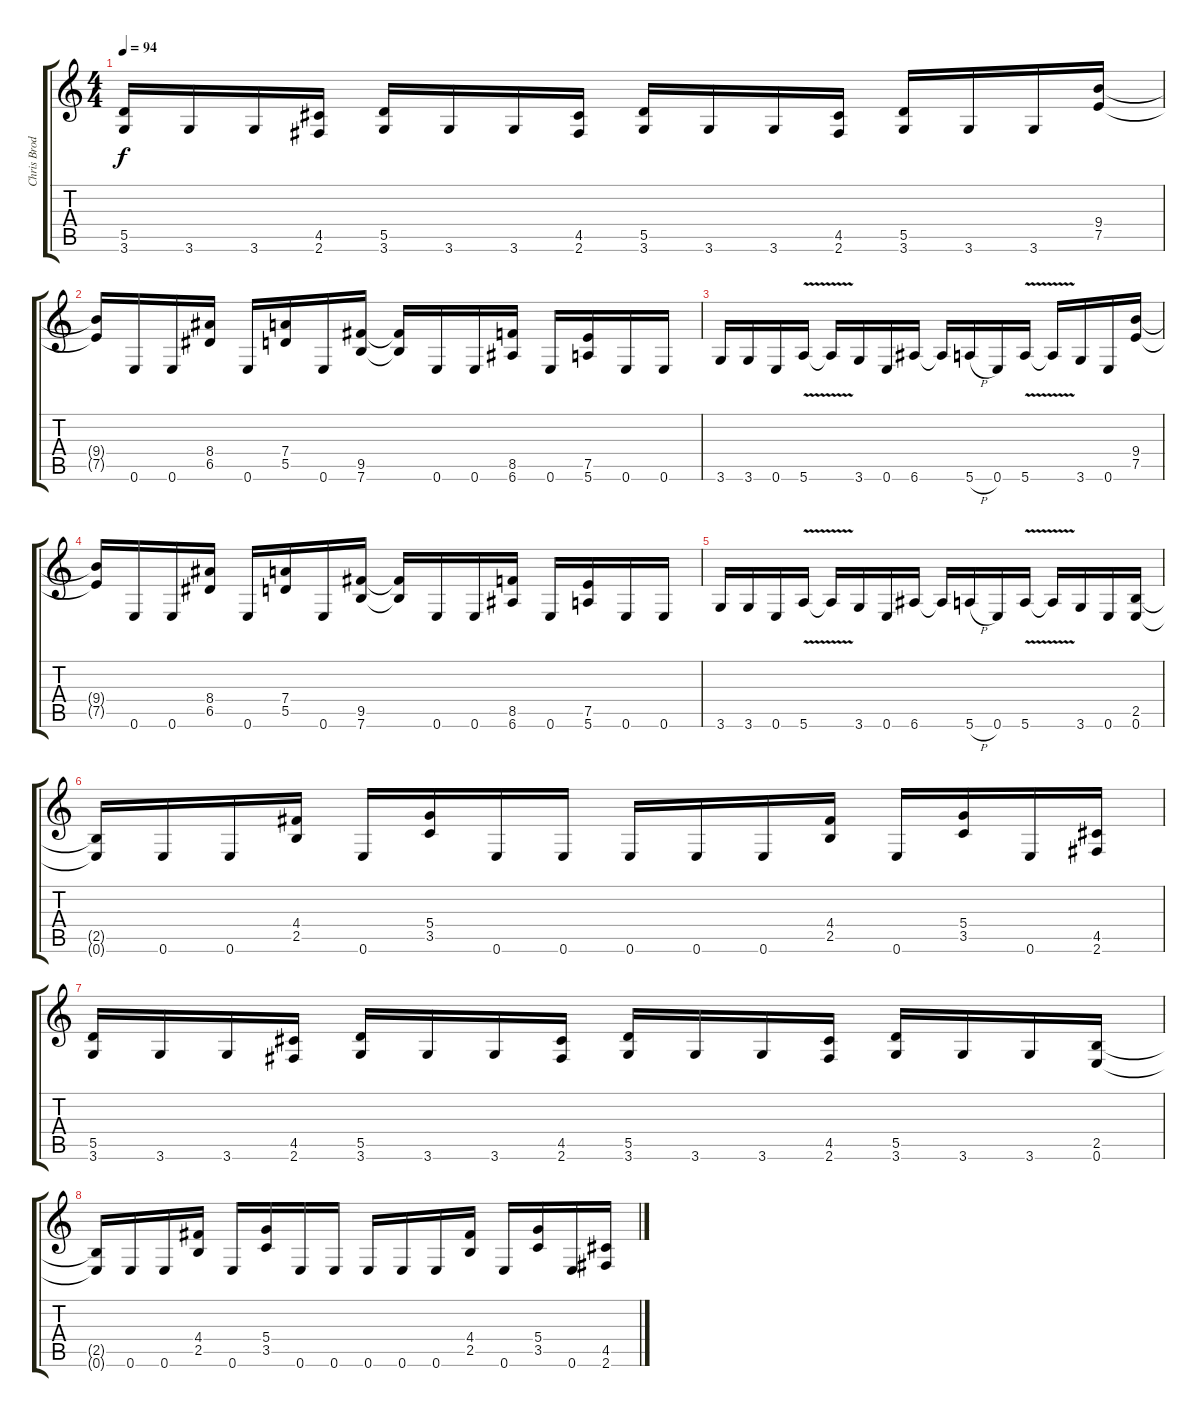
\track ("Chris Broderick" "Chris Brod") {instrument distortionguitar}
\staff {score tabs}
\tuning (E4 B3 G3 D3 A2 E2) {hide}
\ts (4 4)
\tempo 94
\clef g2
\ks c
(5.5 3.6).16{dy f} 3.6.16 3.6.16 (4.5 2.6).16 (5.5 3.6).16 3.6.16 3.6.16 (4.5 2.6).16 (5.5 3.6).16 3.6.16 3.6.16 (4.5 2.6).16 (5.5 3.6).16 3.6.16 3.6.16 (9.4 7.5).16 |
(9.4{t} 7.5{t}).16 0.6.16 0.6.16 (8.4 6.5).16 0.6.16 (7.4 5.5).16 0.6.16 (9.5 7.6).16 (9.5{t} 7.6{t}).16 0.6.16 0.6.16 (8.5 6.6).16 0.6.16 (7.5 5.6).16 0.6.16 0.6.16 |
3.6.16 3.6.16 0.6.16 5.6{v}.16 5.6{v t}.16 3.6.16 0.6.16 6.6.16 6.6{t}.16 5.6{h}.16 0.6.16 5.6{v}.16 5.6{v t}.16 3.6.16 0.6.16 (9.4 7.5).16 |
(9.4{t} 7.5{t}).16 0.6.16 0.6.16 (8.4 6.5).16 0.6.16 (7.4 5.5).16 0.6.16 (9.5 7.6).16 (9.5{t} 7.6{t}).16 0.6.16 0.6.16 (8.5 6.6).16 0.6.16 (7.5 5.6).16 0.6.16 0.6.16 |
3.6.16 3.6.16 0.6.16 5.6{v}.16 5.6{v t}.16 3.6.16 0.6.16 6.6.16 6.6{t}.16 5.6{h}.16 0.6.16 5.6{v}.16 5.6{v t}.16 3.6.16 0.6.16 (2.5 0.6).16 |
(2.5{t} 0.6{t}).16 0.6.16 0.6.16 (4.4 2.5).16 0.6.16 (5.4 3.5).16 0.6.16 0.6.16 0.6.16 0.6.16 0.6.16 (4.4 2.5).16 0.6.16 (5.4 3.5).16 0.6.16 (4.5 2.6).16 |
(5.5 3.6).16 3.6.16 3.6.16 (4.5 2.6).16 (5.5 3.6).16 3.6.16 3.6.16 (4.5 2.6).16 (5.5 3.6).16 3.6.16 3.6.16 (4.5 2.6).16 (5.5 3.6).16 3.6.16 3.6.16 (2.5 0.6).16 |
(2.5{t} 0.6{t}).16 0.6.16 0.6.16 (4.4 2.5).16 0.6.16 (5.4 3.5).16 0.6.16 0.6.16 0.6.16 0.6.16 0.6.16 (4.4 2.5).16 0.6.16 (5.4 3.5).16 0.6.16 (4.5 2.6).16
